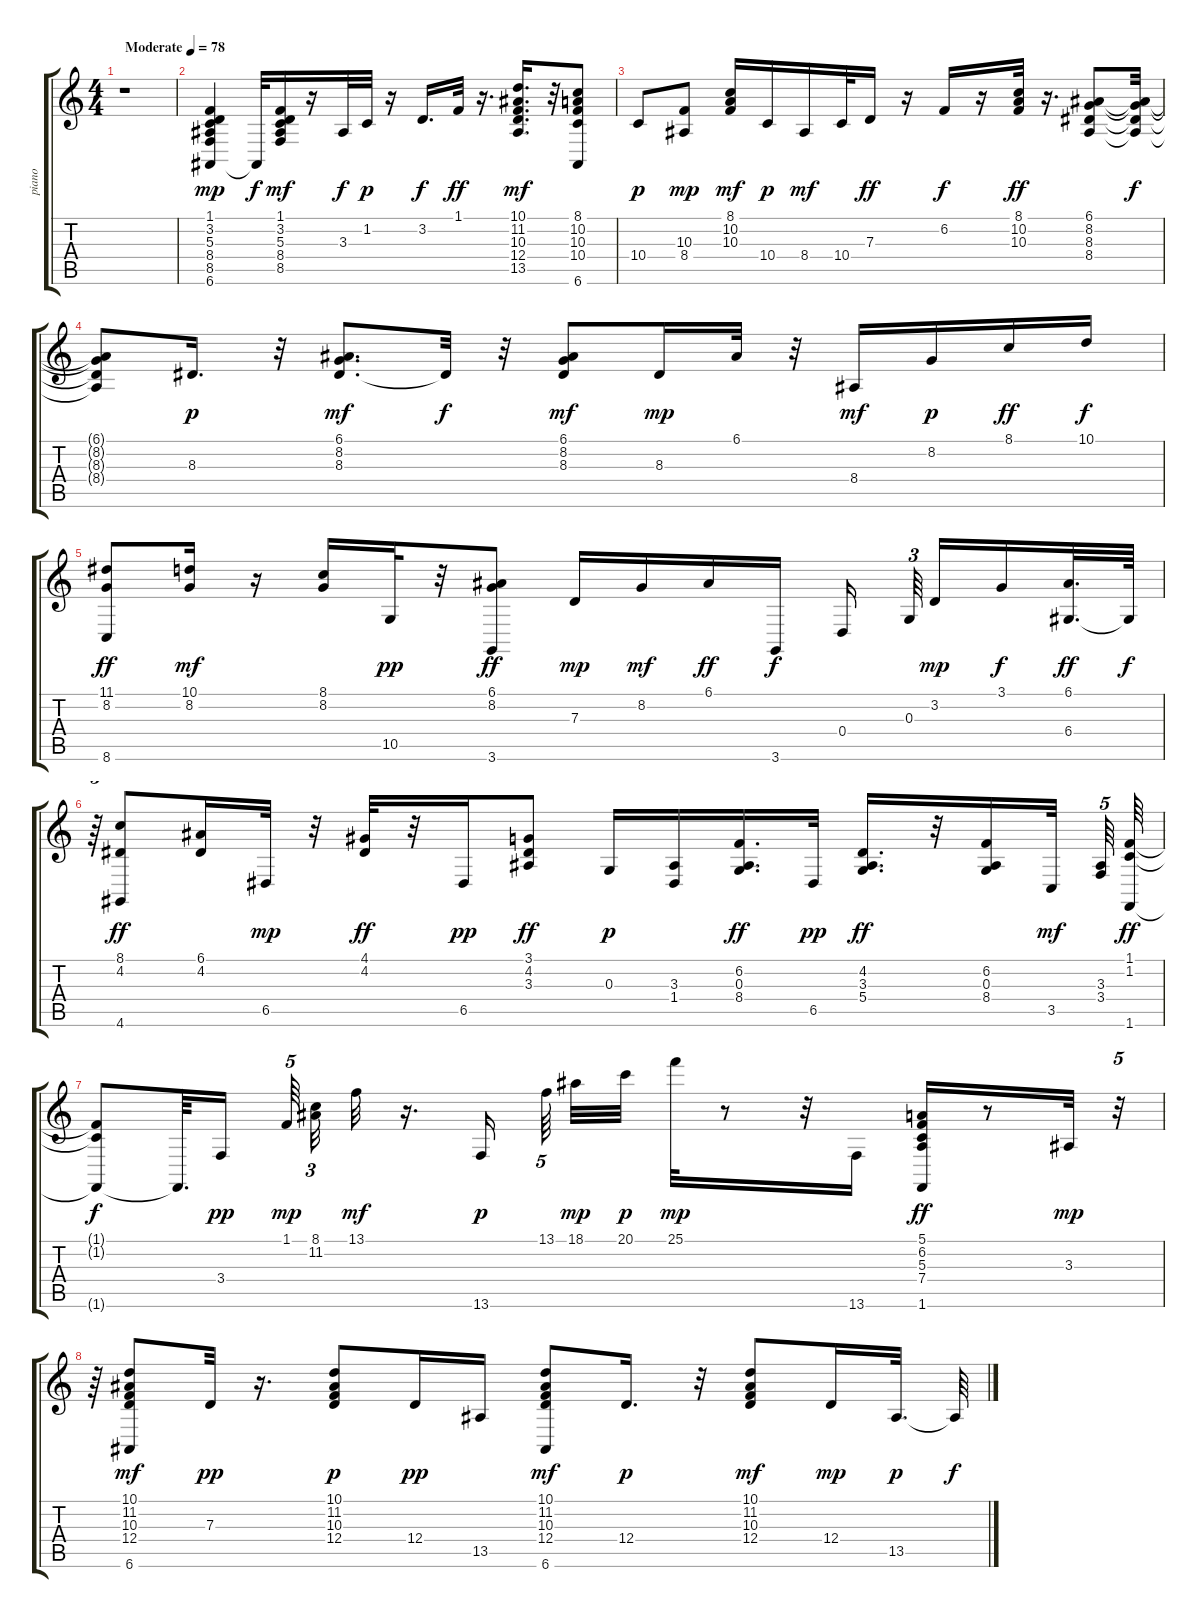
\track ("piano" "piano") {instrument honkytonkpiano}
\staff {score tabs}
\tuning (E4 B3 G3 D3 A2 E2) {hide}
\ts (4 4)
\tempo (78 "Moderate")
\clef g2
\ks c
r.1{dy mp instrument honkytonkpiano} |
(1.1 3.2 5.3 8.4 8.5 6.6).4 6.6{t}.32{dy f} (1.1 3.2 5.3 8.4 8.5).16{dy mf} r.16 3.3.32{dy f} 1.2.32{dy p} r.16 3.2.16{d dy f} 1.1.32{dy ff} r.16{d} (10.1 11.2 10.3 12.4 13.5).16{d dy mf} r.32 (8.1 10.2 10.3 10.4 6.6).8 |
10.4.8{dy p} (10.3 8.4).8{dy mp} (8.1 10.2 10.3).16{dy mf} 10.4.16{dy p} 8.4.16{dy mf} 10.4.32 7.3.16{dy ff} r.16 6.2.16{dy f} r.16 (8.1 10.2 10.3).32{dy ff} r.16{d} (6.1 8.2 8.3 8.4).8 (6.1{t} 8.2{t} 8.3{t} 8.4{t}).32{dy f} |
(6.1{t} 8.2{t} 8.3{t} 8.4{t}).8 8.3.16{d dy p} r.32 (6.1 8.2 8.3).8{d dy mf} 8.3{t}.32{dy f} r.32 (6.1 8.2 8.3).8{dy mf} 8.3.16{dy mp} 6.1.32 r.32 8.4.16{dy mf} 8.2.16{dy p} 8.1.16{dy ff} 10.1.16{dy f} |
(11.1 8.2 8.6).8{dy ff} (10.1 8.2).16{dy mf} r.16 (8.1 8.2).16 10.5.32{dy pp} r.32 (6.1 8.2 3.6).8{dy ff} 7.3.16{dy mp} 8.2.16{dy mf} 6.1.16{dy ff} 3.6.16{dy f} 0.4.16 0.3.64{tu (3 2)} 3.2.16{dy mp} 3.1.16{dy f} (6.1 6.4).32{d dy ff} 6.4{t}.64{dy f} |
r.64{tu (3 2)} (8.1 4.2 4.6).8{dy ff} (6.1 4.2).16 6.5.32{dy mp} r.32 (4.1 4.2).32{dy ff} r.32 6.5.16{dy pp} (3.1 4.2 3.3).8{dy ff} 0.3.16{dy p} (3.3 1.4).16 (6.2 0.3 8.4).16{d dy ff} 6.5.32{dy pp} (4.2 3.3 5.4).16{d dy ff} r.32 (6.2 0.3 8.4).16 3.5.32{dy mf} (3.3 3.4).64{tu (5 4)} (1.1 1.2 1.6).64{dy ff} |
(1.1{t} 1.2{t} 1.6{t}).8{dy f} 1.6{t}.64{d} 3.4.16{dy pp} 1.1.64{tu (5 4) dy mp} (8.1 11.2).32{tu (3 2)} 13.1.32{dy mf} r.16{d} 13.6.16{dy p} 13.1.64{tu (5 4)} 18.1.32{dy mp} 20.1.32{dy p} 25.1.32{dy mp} r.8 r.32 13.6.16 (5.1 6.2 5.3 7.4 1.6).16{dy ff} r.8 3.3.32{dy mp} r.32{tu (5 4)} |
r.64 (10.1 11.2 10.3 12.4 6.6).8{dy mf} 7.3.32{dy pp} r.16{d} (10.1 11.2 10.3 12.4).8{dy p} 12.4.16{dy pp} 13.5.16 (10.1 11.2 10.3 12.4 6.6).8{dy mf} 12.4.16{d dy p} r.32 (10.1 11.2 10.3 12.4).8{dy mf} 12.4.16{dy mp} 13.5.32{d dy p} 13.5{t}.64{dy f}
